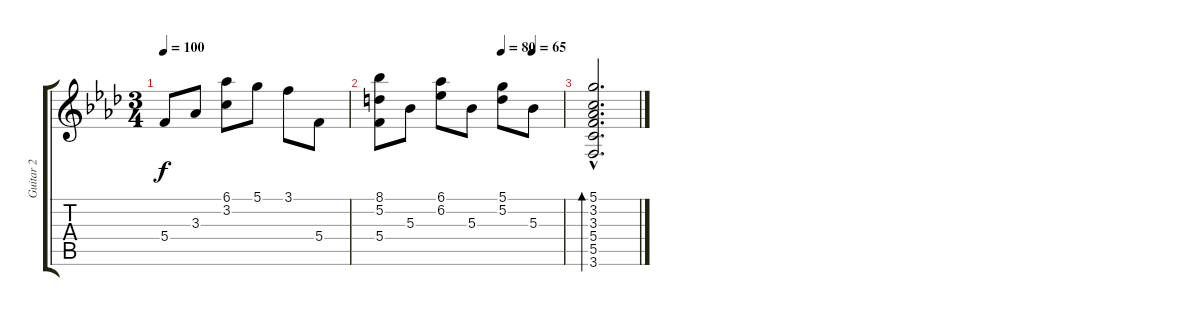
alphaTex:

\track ("Guitar 2" "Guitar 2") {instrument acousticguitarsteel}
\staff {score tabs}
\tuning (D4 A3 F3 C3 G2 D2) {hide}
\ts (3 4)
\tempo 100
\clef g2
\ks fminor
5.4.8{dy f} 3.3.8 (6.1 3.2).8 5.1.8 3.1.8 5.4.8 |
\tempo (80 0.6666666666666666)
\tempo (65 0.8333333333333334)
(8.1 5.2 5.4).8 5.3.8 (6.1 6.2).8 5.3.8 (5.1 5.2).8 5.3.8 |
(5.1{hac} 3.2{hac} 3.3{hac} 5.4{hac} 5.5{hac} 3.6{hac}).2{d bd 480}
